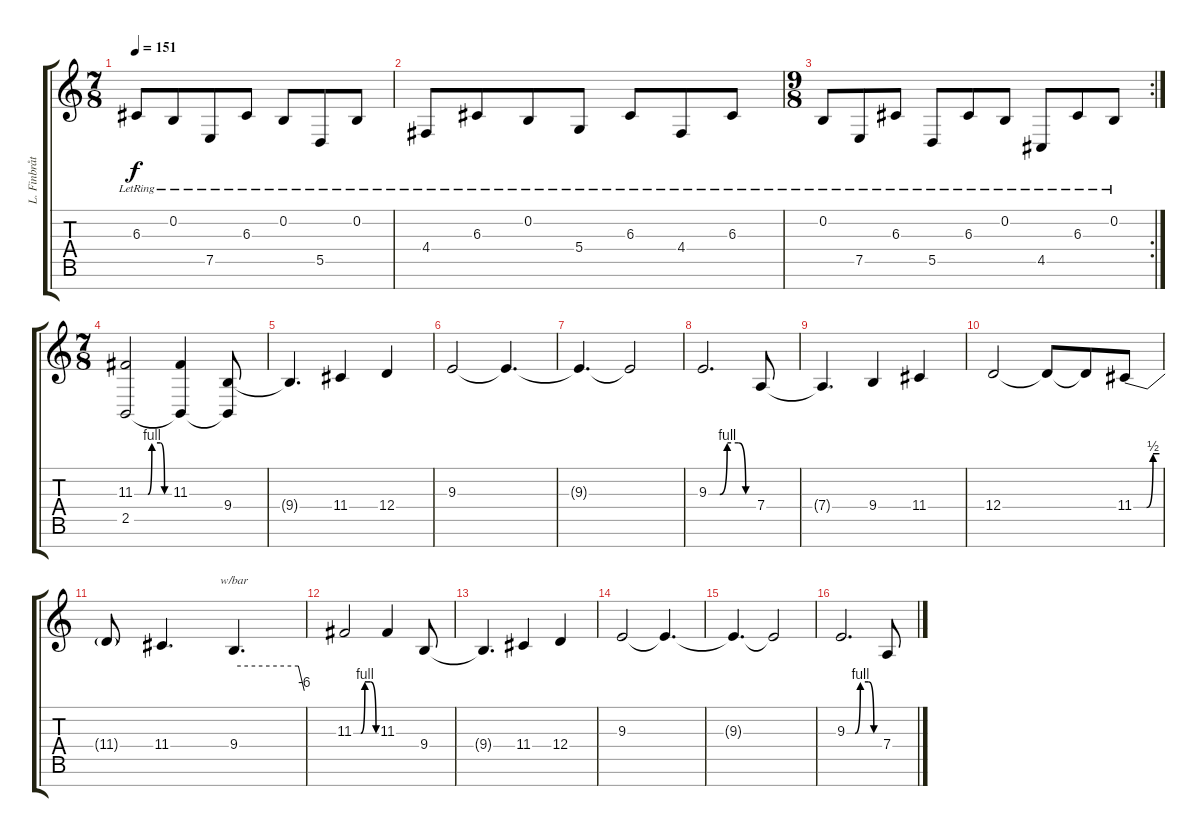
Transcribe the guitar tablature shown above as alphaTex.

\track ("L. Finbråten" "L. Finbråt") {instrument stringensemble1}
\staff {score tabs}
\tuning (E4 B3 G3 D3 A2 E2 B1) {hide}
\ts (7 8)
\tempo 151
\clef g2
\ks c
6.3{lr}.8{dy f} 0.2{lr}.8 7.5{lr}.8 6.3{lr}.8 0.2{lr}.8 5.5{lr}.8 0.2{lr}.8 |
4.4{lr}.8 6.3{lr}.8 0.2{lr}.8 5.4{lr}.8 6.3{lr}.8 4.4{lr}.8 6.3{lr}.8 |
\rc 2
\ts (9 8)
0.2{lr}.8{volume 12} 7.5{lr}.8 6.3{lr}.8 5.5{lr}.8 6.3{lr}.8 0.2{lr}.8 4.5{lr}.8 6.3{lr}.8 0.2{lr}.8 |
\ts (7 8)
(11.3{be (custom 0 0 15 0 23 0 30 4 45 4 52 0 60 0)} 2.5).2{volume 14 instrument pad3polysynth} (11.3 2.5{t}).4 (9.4 2.5{t}).8 |
9.4{t}.4{d} 11.4.4 12.4.4 |
9.3.2{balance 0} 9.3{t}.4{d balance 16} |
9.3{t}.4{d balance 8} 9.3{t}.2 |
9.3{be (custom 0 0 15 0 25 4 40 4 50 0 60 0)}.2{d} 7.4.8 |
7.4{t}.4{d} 9.4.4 11.4.4 |
12.4.2 12.4{t}.8 12.4{t}.8 11.4{be (custom 0 0 10 0 30 0 45 2 60 2)}.8 |
11.4{t}.8 11.4.4{d} 9.4.4{d tbe (custom default 0 0 55 0 60 -24)} |
11.3{be (custom 0 0 15 0 19 0 30 4 45 4 60 0)}.2{volume 14 instrument pad3polysynth} 11.3.4 9.4.8 |
9.4{t}.4{d} 11.4.4 12.4.4 |
9.3.2{balance 0} 9.3{t}.4{d balance 16} |
9.3{t}.4{d balance 8} 9.3{t}.2 |
9.3{be (custom 0 0 15 0 25 4 40 4 50 0 60 0)}.2{d balance 8} 7.4.8
